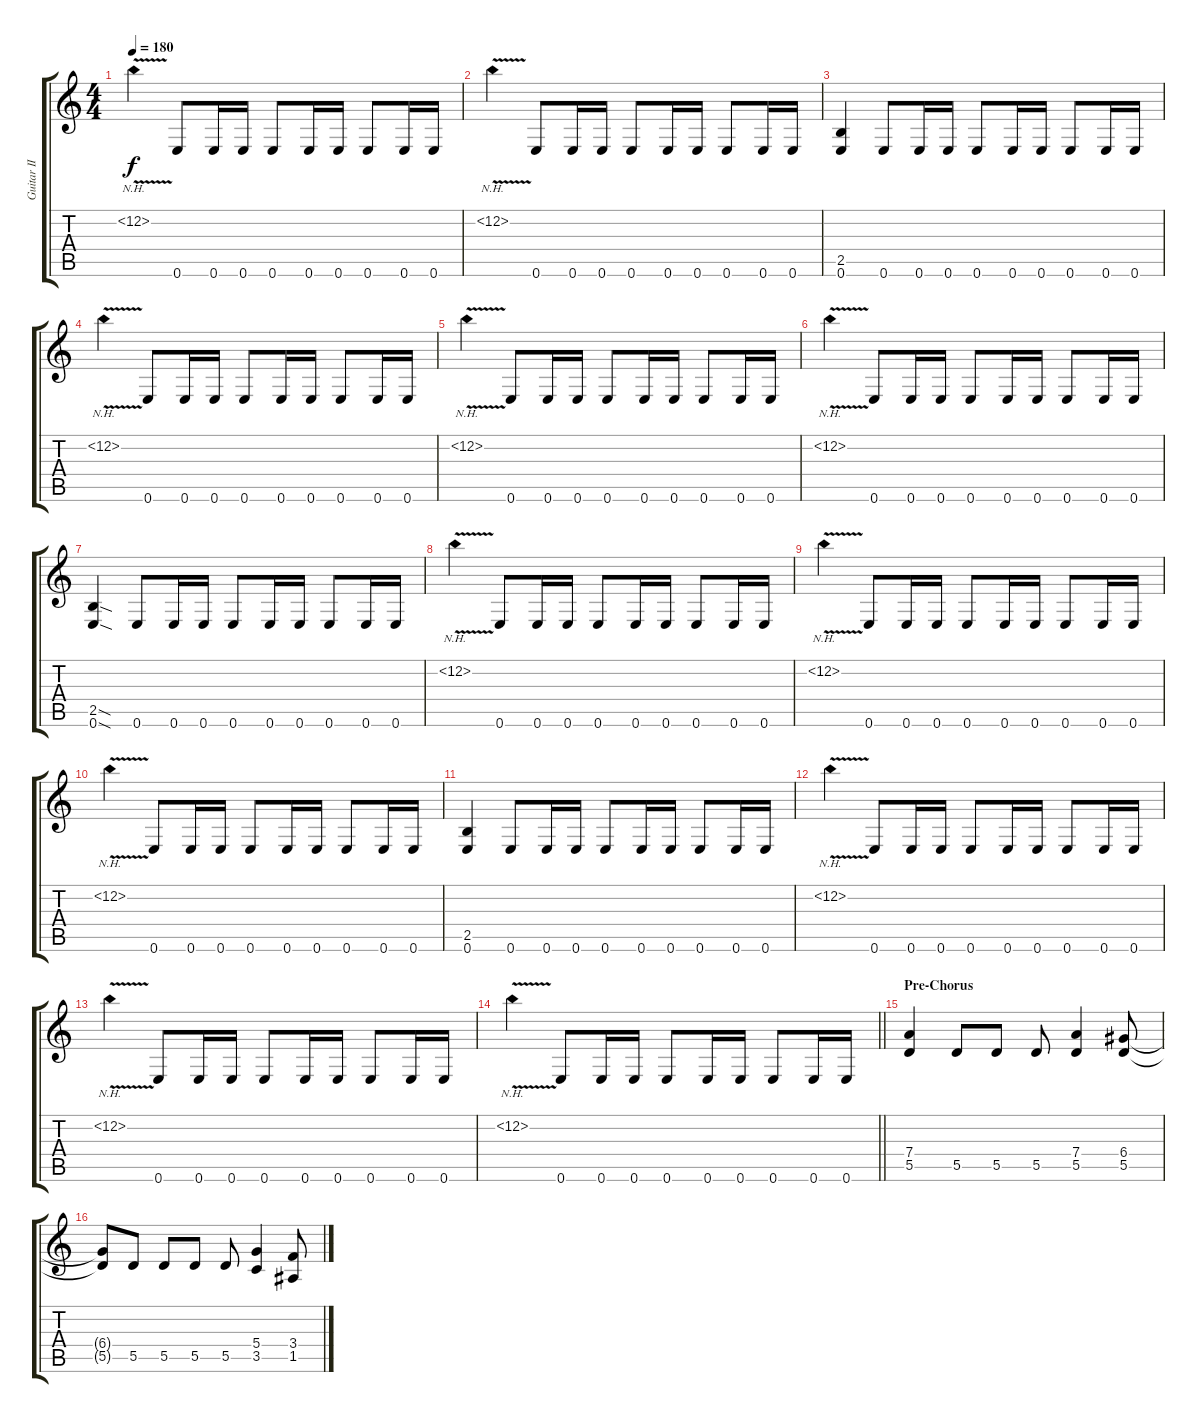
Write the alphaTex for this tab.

\track ("Guitar II" "Guitar II") {instrument distortionguitar}
\staff {score tabs}
\tuning (E4 B3 G3 D3 A2 E2) {hide}
\ts (4 4)
\tempo 180
\clef g2
\ks c
12.2{nh v}.4{dy f} 0.6.8 0.6.16 0.6.16 0.6.8 0.6.16 0.6.16 0.6.8 0.6.16 0.6.16 |
13.2{nh v}.4 0.6.8 0.6.16 0.6.16 0.6.8 0.6.16 0.6.16 0.6.8 0.6.16 0.6.16 |
(2.5 0.6).4 0.6.8 0.6.16 0.6.16 0.6.8 0.6.16 0.6.16 0.6.8 0.6.16 0.6.16 |
13.2{nh v}.4 0.6.8 0.6.16 0.6.16 0.6.8 0.6.16 0.6.16 0.6.8 0.6.16 0.6.16 |
12.2{nh v}.4 0.6.8 0.6.16 0.6.16 0.6.8 0.6.16 0.6.16 0.6.8 0.6.16 0.6.16 |
13.2{nh v}.4 0.6.8 0.6.16 0.6.16 0.6.8 0.6.16 0.6.16 0.6.8 0.6.16 0.6.16 |
(2.5{sod} 0.6{sod}).4 0.6.8 0.6.16 0.6.16 0.6.8 0.6.16 0.6.16 0.6.8 0.6.16 0.6.16 |
13.2{nh v}.4 0.6.8 0.6.16 0.6.16 0.6.8 0.6.16 0.6.16 0.6.8 0.6.16 0.6.16 |
12.2{nh v}.4 0.6.8 0.6.16 0.6.16 0.6.8 0.6.16 0.6.16 0.6.8 0.6.16 0.6.16 |
13.2{nh v}.4 0.6.8 0.6.16 0.6.16 0.6.8 0.6.16 0.6.16 0.6.8 0.6.16 0.6.16 |
(2.5 0.6).4 0.6.8 0.6.16 0.6.16 0.6.8 0.6.16 0.6.16 0.6.8 0.6.16 0.6.16 |
13.2{nh v}.4 0.6.8 0.6.16 0.6.16 0.6.8 0.6.16 0.6.16 0.6.8 0.6.16 0.6.16 |
12.2{nh v}.4 0.6.8 0.6.16 0.6.16 0.6.8 0.6.16 0.6.16 0.6.8 0.6.16 0.6.16 |
\barLineRight lightlight
13.2{nh v}.4 0.6.8 0.6.16 0.6.16 0.6.8 0.6.16 0.6.16 0.6.8 0.6.16 0.6.16 |
\section ("" "Pre-Chorus")
(7.4 5.5).4 5.5.8 5.5.8 5.5.8 (7.4 5.5).4 (6.4 5.5).8 |
(6.4{t} 5.5{t}).8 5.5.8 5.5.8 5.5.8 5.5.8 (5.4 3.5).4 (3.4 1.5).8
